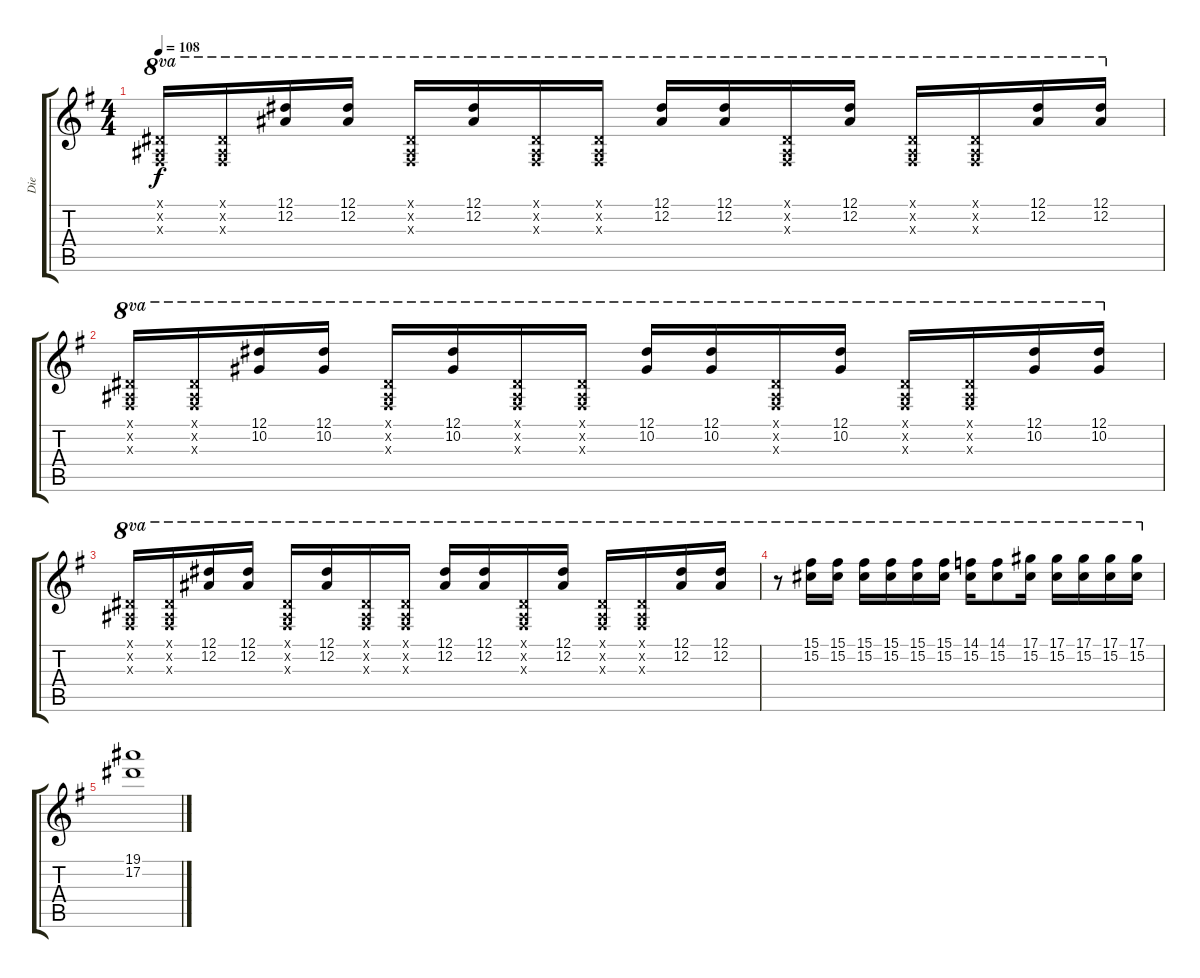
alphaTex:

\track ("Die" "Die") {instrument overdrivenguitar}
\staff {score tabs}
\tuning (Eb4 Bb3 Gb3 Db3 Ab2 Db2) {hide}
\ts (4 4)
\tempo 108
\clef g2
\ks g
(0.1{x} 0.2{x} 0.3{x}).16{ot 8va dy f} (0.1{x} 0.2{x} 0.3{x}).16{ot 8va} (12.1 12.2).16{ot 8va} (12.1 12.2).16{ot 8va} (0.1{x} 0.2{x} 0.3{x}).16{ot 8va} (12.1 12.2).16{ot 8va} (0.1{x} 0.2{x} 0.3{x}).16{ot 8va} (0.1{x} 0.2{x} 0.3{x}).16{ot 8va} (12.1 12.2).16{ot 8va} (12.1 12.2).16{ot 8va} (0.1{x} 0.2{x} 0.3{x}).16{ot 8va} (12.1 12.2).16{ot 8va} (0.1{x} 0.2{x} 0.3{x}).16{ot 8va} (0.1{x} 0.2{x} 0.3{x}).16{ot 8va} (12.1 12.2).16{ot 8va} (12.1 12.2).16{ot 8va} |
(0.1{x} 0.2{x} 0.3{x}).16{ot 8va} (0.1{x} 0.2{x} 0.3{x}).16{ot 8va} (12.1 10.2).16{ot 8va} (12.1 10.2).16{ot 8va} (0.1{x} 0.2{x} 0.3{x}).16{ot 8va} (12.1 10.2).16{ot 8va} (0.1{x} 0.2{x} 0.3{x}).16{ot 8va} (0.1{x} 0.2{x} 0.3{x}).16{ot 8va} (12.1 10.2).16{ot 8va} (12.1 10.2).16{ot 8va} (0.1{x} 0.2{x} 0.3{x}).16{ot 8va} (12.1 10.2).16{ot 8va} (0.1{x} 0.2{x} 0.3{x}).16{ot 8va} (0.1{x} 0.2{x} 0.3{x}).16{ot 8va} (12.1 10.2).16{ot 8va} (12.1 10.2).16{ot 8va} |
(0.1{x} 0.2{x} 0.3{x}).16{ot 8va} (0.1{x} 0.2{x} 0.3{x}).16{ot 8va} (12.1 12.2).16{ot 8va} (12.1 12.2).16{ot 8va} (0.1{x} 0.2{x} 0.3{x}).16{ot 8va} (12.1 12.2).16{ot 8va} (0.1{x} 0.2{x} 0.3{x}).16{ot 8va} (0.1{x} 0.2{x} 0.3{x}).16{ot 8va} (12.1 12.2).16{ot 8va} (12.1 12.2).16{ot 8va} (0.1{x} 0.2{x} 0.3{x}).16{ot 8va} (12.1 12.2).16{ot 8va} (0.1{x} 0.2{x} 0.3{x}).16{ot 8va} (0.1{x} 0.2{x} 0.3{x}).16{ot 8va} (12.1 12.2).16{ot 8va} (12.1 12.2).16{ot 8va} |
r.8{ot 8va} (15.1 15.2).16{ot 8va} (15.1 15.2).16{ot 8va} (15.1 15.2).16{ot 8va} (15.1 15.2).16{ot 8va} (15.1 15.2).16{ot 8va} (15.1 15.2).16{ot 8va} (14.1 15.2).16{ot 8va} (14.1 15.2).8{ot 8va} (17.1 15.2).16{ot 8va} (17.1 15.2).16{ot 8va} (17.1 15.2).16{ot 8va} (17.1 15.2).16{ot 8va} (17.1 15.2).16{ot 8va} |
(19.1 17.2).1
